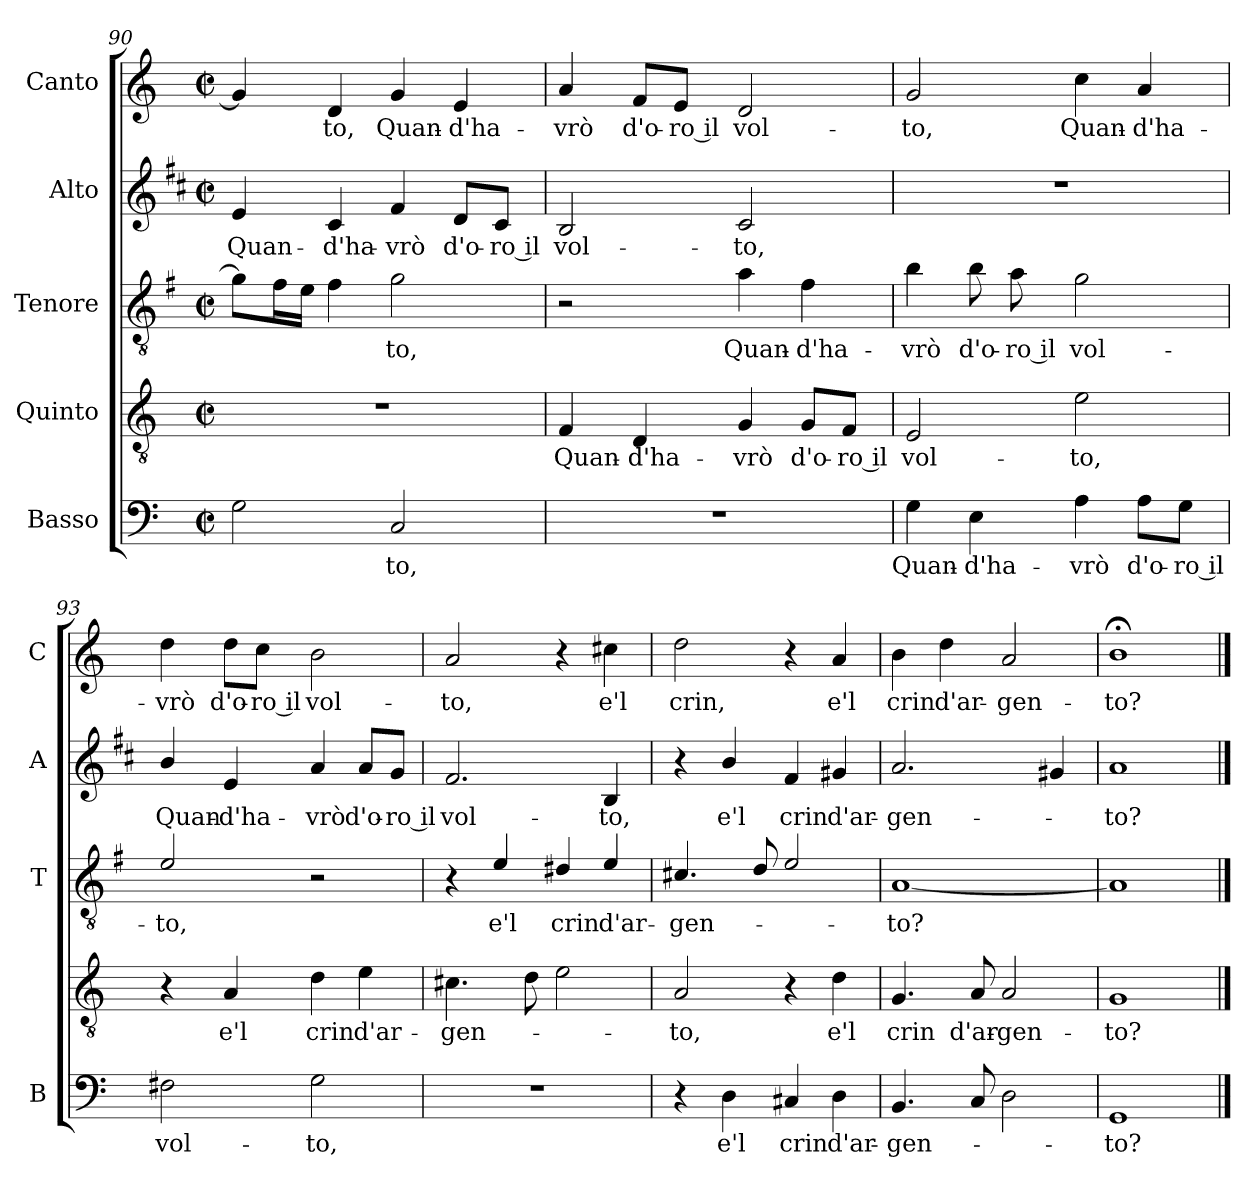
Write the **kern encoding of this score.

**kern	**text	**kern	**text	**kern	**text	**kern	**text	**kern	**text
*part5	*part5	*part4	*part4	*part3	*part3	*part2	*part2	*part1	*part1
*staff5	*staff5	*staff4	*staff4	*staff3	*staff3	*staff2	*staff2	*staff1	*staff1
*I"Basso	*	*I"Quinto	*	*I"Tenore	*	*I"Alto	*	*I"Canto	*
*I'B	*	*	*	*I'T	*	*I'A	*	*I'C	*
*clefF4	*	*clefGv2	*	*clefGv2	*	*clefG2	*	*clefG2	*
*	*	*	*	*ITrd4c7	*	*ITrd1c2	*	*	*
*k[]	*	*k[]	*	*k[]	*	*k[]	*	*k[]	*
*C:	*	*C:	*	*C:	*	*C:	*	*C:	*
*M2/2	*	*M2/2	*	*M2/2	*	*M2/2	*	*M2/2	*
*met(c|)	*	*met(c|)	*	*met(c|)	*	*met(c|)	*	*met(c|)	*
=90	=90	=90	=90	=90	=90	=90	=90	=90	=90
!	!	!	!	!	!	!	!LO:LY:b	!	!
2G\	.	1r	.	8c\L]	.	4d/	Quan-	4g/]	.
.	.	.	.	16B\L	.	.	.	.	.
.	.	.	.	16A\JJ	.	.	.	.	.
!	!	!	!	!	!	!	!LO:LY:b	!	!LO:LY:b
.	.	.	.	4B\	.	4B/	-d'ha-	4d/	-to,
!	!LO:LY:b	!	!	!	!LO:LY:b	!	!LO:LY:b	!	!LO:LY:b
2C/	-to,	.	.	2c\	-to,	4e/	-vrò	4g/	Quan-
!	!	!	!	!	!	!	!LO:LY:b	!	!LO:LY:b
.	.	.	.	.	.	8c/L	d'o-	4e/	-d'ha-
!	!	!	!	!	!	!	!LO:LY:b	!	!
.	.	.	.	.	.	8B/J	-ro il	.	.
=91	=91	=91	=91	=91	=91	=91	=91	=91	=91
!	!	!	!LO:LY:b	!	!	!	!LO:LY:b	!	!LO:LY:b
1r	.	4F/	Quan-	2r	.	2A/	vol-	4a/	-vrò
!	!	!	!LO:LY:b	!	!	!	!	!	!LO:LY:b
.	.	4D/	-d'ha-	.	.	.	.	8f/L	d'o-
!	!	!	!	!	!	!	!	!	!LO:LY:b
.	.	.	.	.	.	.	.	8e/J	-ro il
!	!	!	!LO:LY:b	!	!LO:LY:b	!	!LO:LY:b	!	!LO:LY:b
.	.	4G/	-vrò	4d\	Quan-	2B/	-to,	2d/	vol-
!	!	!	!LO:LY:b	!	!LO:LY:b	!	!	!	!
.	.	8G/L	d'o-	4B\	-d'ha-	.	.	.	.
!	!	!	!LO:LY:b	!	!	!	!	!	!
.	.	8F/J	-ro il	.	.	.	.	.	.
=92	=92	=92	=92	=92	=92	=92	=92	=92	=92
!	!LO:LY:b	!	!LO:LY:b	!	!LO:LY:b	!	!	!	!LO:LY:b
4G\	Quan-	2E/	vol-	4e\	-vrò	1r	.	2g/	-to,
!	!LO:LY:b	!	!	!	!LO:LY:b	!	!	!	!
4E\	-d'ha-	.	.	8e\	d'o-	.	.	.	.
!	!	!	!	!	!LO:LY:b	!	!	!	!
.	.	.	.	8d\	-ro il	.	.	.	.
!	!LO:LY:b	!	!LO:LY:b	!	!LO:LY:b	!	!	!	!LO:LY:b
4A\	-vrò	2e\	-to,	2c\	vol-	.	.	4cc\	Quan-
!	!LO:LY:b	!	!	!	!	!	!	!	!LO:LY:b
8A\L	d'o-	.	.	.	.	.	.	4a/	-d'ha-
!	!LO:LY:b	!	!	!	!	!	!	!	!
8G\J	-ro il	.	.	.	.	.	.	.	.
!!LO:LB:g=z
=93	=93	=93	=93	=93	=93	=93	=93	=93	=93
!	!LO:LY:b	!	!	!	!LO:LY:b	!	!LO:LY:b	!	!LO:LY:b
2F#X\	vol-	4r	.	2A/	-to,	4a/	Quan-	4dd\	-vrò
!	!	!	!LO:LY:b	!	!	!	!LO:LY:b	!	!LO:LY:b
.	.	4A/	e'l	.	.	4d/	-d'ha-	8dd\L	d'o-
!	!	!	!	!	!	!	!	!	!LO:LY:b
.	.	.	.	.	.	.	.	8cc\J	-ro il
!	!LO:LY:b	!	!LO:LY:b	!	!	!	!LO:LY:b	!	!LO:LY:b
2G\	-to,	4d\	crin	2r	.	4g/	-vrò	2b\	vol-
!	!	!	!LO:LY:b	!	!	!	!LO:LY:b	!	!
.	.	4e\	d'ar-	.	.	8g/L	d'o-	.	.
!	!	!	!	!	!	!	!LO:LY:b	!	!
.	.	.	.	.	.	8f/J	-ro il	.	.
=94	=94	=94	=94	=94	=94	=94	=94	=94	=94
!	!	!	!LO:LY:b	!	!	!	!LO:LY:b	!	!LO:LY:b
1r	.	4.c#X\	-gen-	4r	.	2.e/	vol-	2a/	-to,
!	!	!	!	!	!LO:LY:b	!	!	!	!
.	.	.	.	4A/	e'l	.	.	.	.
.	.	8d\	.	.	.	.	.	.	.
!	!	!	!	!	!LO:LY:b	!	!	!	!
.	.	2e\	.	4G#X/	crin	.	.	4r	.
!	!	!	!	!	!LO:LY:b	!	!LO:LY:b	!	!LO:LY:b
.	.	.	.	4A/	d'ar-	4A/	-to,	4cc#X\	e'l
=95	=95	=95	=95	=95	=95	=95	=95	=95	=95
!	!	!	!LO:LY:b	!	!LO:LY:b	!	!	!	!LO:LY:b
4r	.	2A/	-to,	4.F#X/	-gen-	4r	.	2dd\	crin,
!	!LO:LY:b	!	!	!	!	!	!LO:LY:b	!	!
4D\	e'l	.	.	.	.	4a/	e'l	.	.
.	.	.	.	8G/	.	.	.	.	.
!	!LO:LY:b	!	!	!	!	!	!LO:LY:b	!	!
4C#X/	crin	4r	.	2A/	.	4e/	crin	4r	.
!	!LO:LY:b	!	!LO:LY:b	!	!	!	!LO:LY:b	!	!LO:LY:b
4D\	d'ar-	4d\	e'l	.	.	4f#X/	d'ar-	4a/	e'l
=96	=96	=96	=96	=96	=96	=96	=96	=96	=96
!	!LO:LY:b	!	!LO:LY:b	!	!LO:LY:b	!	!LO:LY:b	!	!LO:LY:b
4.BB/	-gen-	4.G/	crin	[1D	-to?	2.g/	-gen-	4b\	crin
!	!	!	!	!	!	!	!	!	!LO:LY:b
.	.	.	.	.	.	.	.	4dd\	d'ar-
!	!	!	!LO:LY:b	!	!	!	!	!	!
8C/	.	8A/	d'ar-	.	.	.	.	.	.
!	!	!	!LO:LY:b	!	!	!	!	!	!LO:LY:b
2D\	.	2A/	-gen-	.	.	.	.	2a/	-gen-
.	.	.	.	.	.	4f#X/	.	.	.
=97	=97	=97	=97	=97	=97	=97	=97	=97	=97
!	!LO:LY:b	!	!LO:LY:b	!	!	!	!LO:LY:b	!	!LO:LY:b
1GG	-to?	1G	-to?	1D]	.	1g	-to?	1b;<	-to?
==	==	==	==	==	==	==	==	==	==
*-	*-	*-	*-	*-	*-	*-	*-	*-	*-
